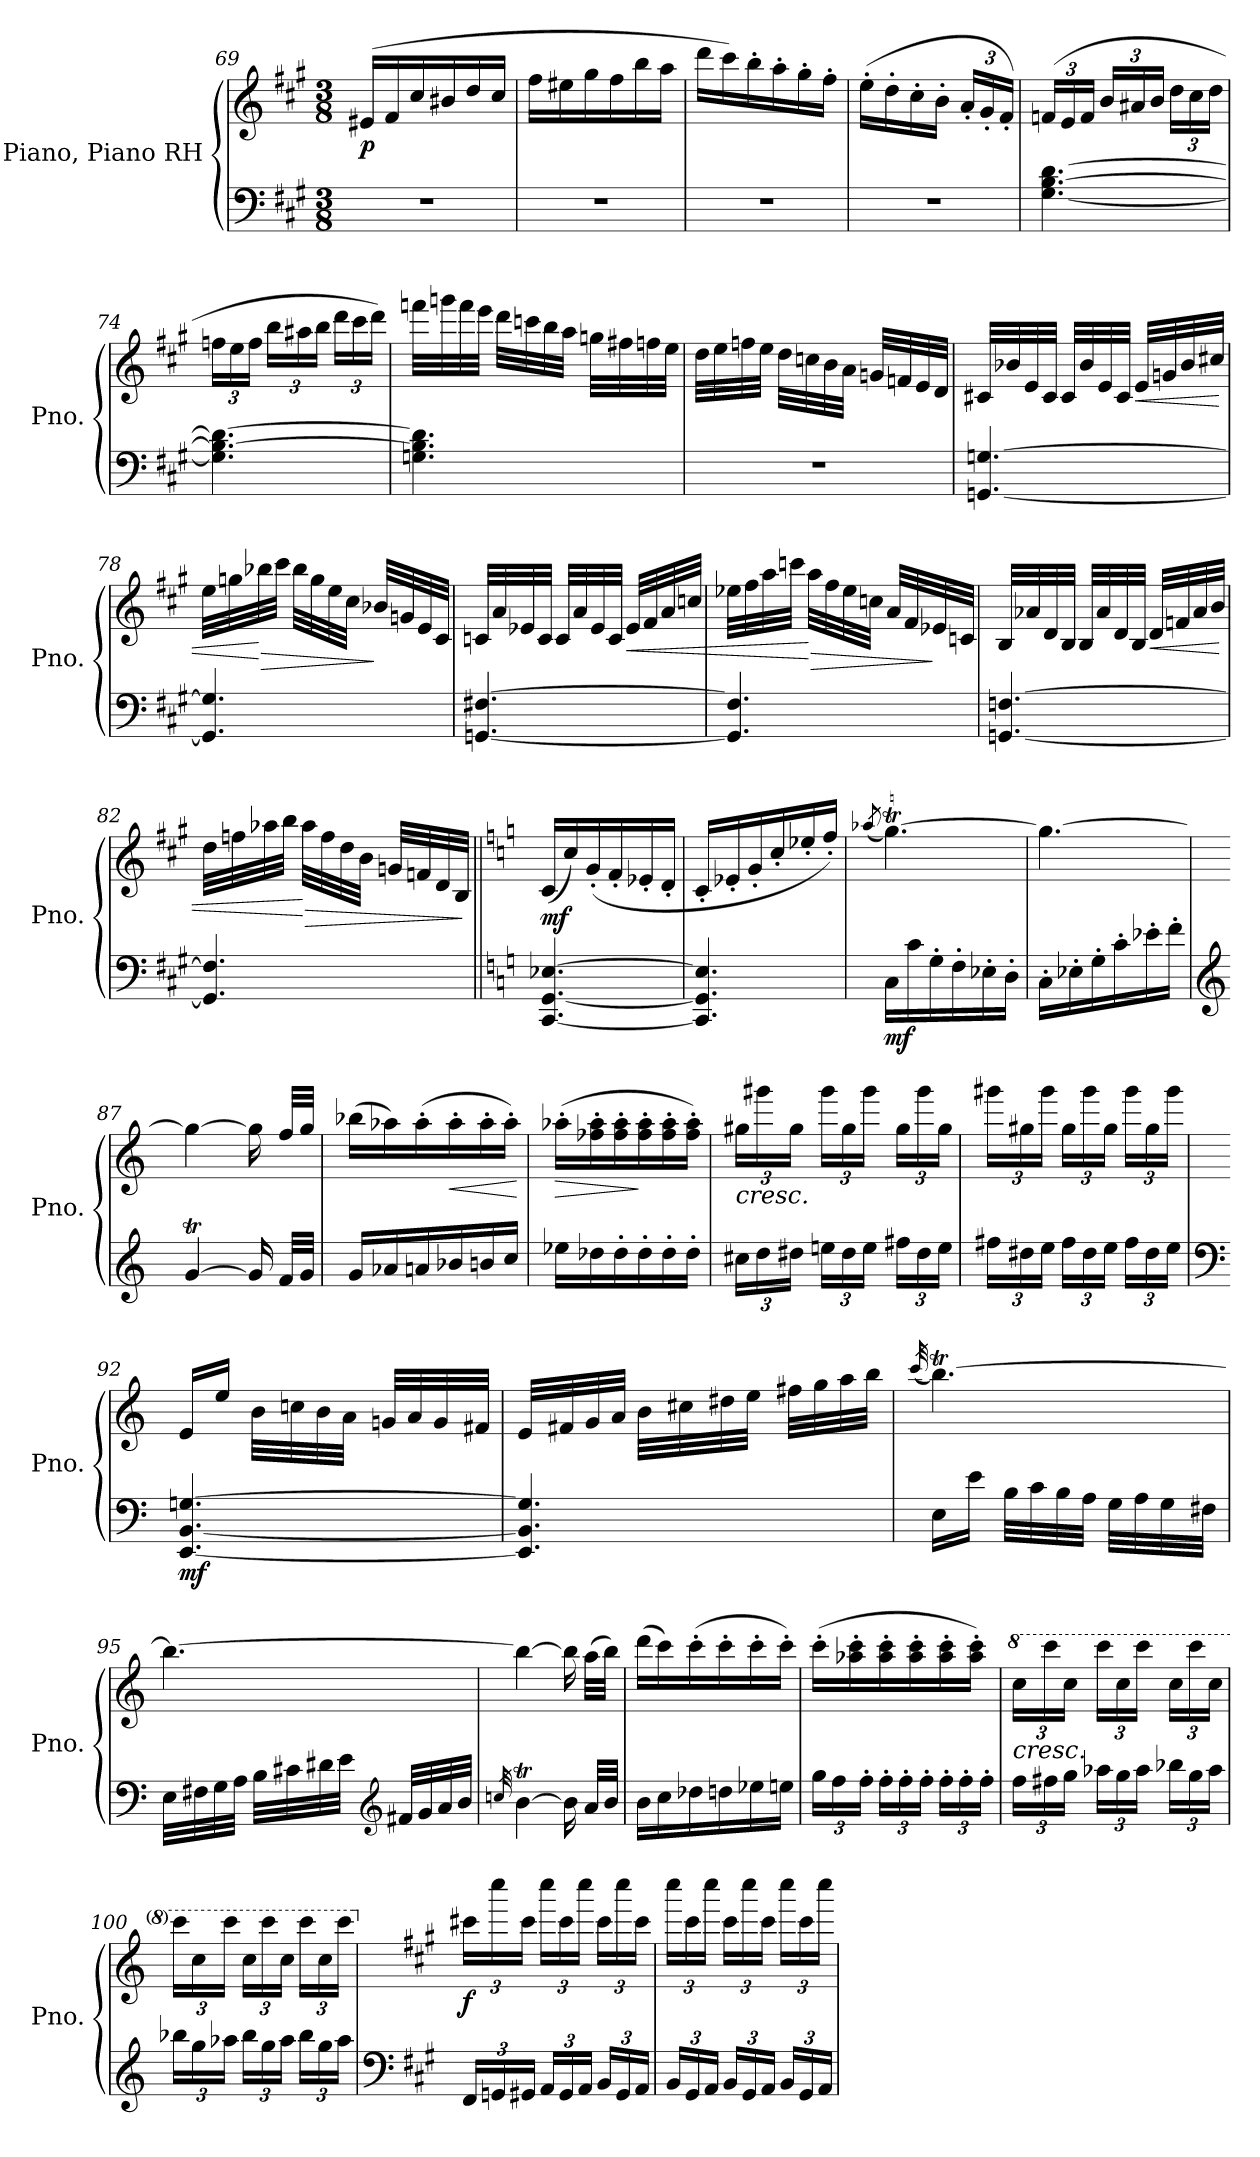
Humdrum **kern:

**kern	**kern	**dynam
*part1	*part1	*part1
*staff2	*staff1	*staff1/2
*I"Piano, Piano RH	*	*
*I'Pno.	*	*
*clefF4	*clefG2	*
*k[f#c#g#]	*k[f#c#g#]	*
*M3/8	*M3/8	*
*MM40	*MM40	*
=69	=69	=69
!	!	!LO:DY:b
4.r	(>16e#X/LL	p
.	16f#/	.
.	16cc#/	.
.	16b#X/	.
.	16dd/	.
.	16cc#/JJ	.
=70	=70	=70
4.r	16ff#\LL	.
.	16ee#X\	.
.	16gg#\	.
.	16ff#\	.
.	16bb\	.
.	16aa\JJ	.
=71	=71	=71
4.r	16ddd\LL	.
.	16ccc#\)	.
.	16bb'\	.
.	16aa'\	.
.	16gg#'\	.
.	16ff#'\JJ	.
=72	=72	=72
4.r	(>16ee'\LL	.
.	16dd'\	.
.	16cc#'\	.
.	16b'\JJ	.
*	*Xbrackettup	*
.	24a'/LL	.
.	24g#'/	.
.	24f#'/JJ)	.
=73	=73	=73
[4.G#\ [4.B\ [4.d\	(>24fn/LL	.
.	24e/	.
.	24f/JJ	.
.	24b/LL	.
.	24a#X/	.
.	24b/JJ	.
.	24dd\LL	.
.	24cc#\	.
.	24dd\JJ	.
!!LO:LB:g=z
=74	=74	=74
4.G#\] 4.B\_ 4.d\_	24ffn\LL	.
.	24ee\	.
.	24ff\JJ	.
.	24bb\LL	.
.	24aa#X\	.
.	24bb\JJ	.
.	24ddd\LL	.
.	24ccc#\	.
.	24ddd\JJ)	.
=75	=75	=75
4.Gn\ 4.B\] 4.d\]	32fffn\LLL	.
.	32gggn\	.
.	32fff\	.
.	32eee\JJJ	.
.	32ddd\LLL	.
.	32cccn\	.
.	32bb\	.
.	32aa\JJJ	.
.	32ggn\LLL	.
.	32ff#X\	.
.	32ffn\	.
.	32ee\JJJ	.
=76	=76	=76
4.r	32dd\LLL	.
.	32ee\	.
.	32ffn\	.
.	32ee\JJJ	.
.	32dd\LLL	.
.	32ccn\	.
.	32b\	.
.	32a\JJJ	.
.	32gn/LLL	.
.	32fn/	.
.	32e/	.
.	32d/JJJ	.
!!LO:PB:g=z
=77	=77	=77
[4.GGn/ [4.Gn/	32c#X/LLL	.
.	32b-X/	.
.	32e/	.
.	32c#/JJJ	.
.	32c#/LLL	.
.	32b-/	.
.	32e/	.
.	32c#/JJJ	.
!	!	!LO:HP:b
.	32e/LLL	<
.	32gn/	.
.	32b-/	.
.	32cc#X/JJJ	.
=78	=78	=78
4.GG/] 4.G/]	32ee\LLL	.
.	32ggn\	.
!	!	!LO:HP:n=1:b
.	32bb-X\	[ >
.	32ccc#\JJJ	.
.	32bb-\LLL	.
.	32gg\	.
.	32ee\	.
.	32cc#\JJJ	.
.	32b-X/LLL	]
.	32gn/	.
.	32e/	.
.	32c#/JJJ	.
=79	=79	=79
[4.GGn/ [4.F#X/	32cn/LLL	.
.	32a/	.
.	32e-X/	.
.	32c/JJJ	.
.	32c/LLL	.
.	32a/	.
.	32e-/	.
.	32c/JJJ	.
!	!	!LO:HP:b
.	32e-/LLL	<
.	32f#/	.
.	32a/	.
.	32ccn/JJJ	.
!!LO:LB:g=z
=80	=80	=80
4.GG/] 4.F#/]	32ee-X\LLL	.
.	32ff#\	.
.	32aa\	.
.	32cccn\JJJ	.
!	!	!LO:HP:n=1:b
.	32aa\LLL	[ >
.	32ff#\	.
.	32ee-\	.
.	32ccn\JJJ	.
.	32a/LLL	.
.	32f#/	.
.	32e-X/	]
.	32cn/JJJ	.
=81	=81	=81
[4.GGn/ [4.Fn/	32B/LLL	.
.	32a-X/	.
.	32d/	.
.	32B/JJJ	.
.	32B/LLL	.
.	32a-/	.
.	32d/	.
.	32B/JJJ	.
!	!	!LO:HP:b
.	32d/LLL	<
.	32fn/	.
.	32a-/	.
.	32b/JJJ	.
=82	=82	=82
4.GG/] 4.F/]	32dd\LLL	.
.	32ffn\	.
.	32aa-X\	.
.	32bb\JJJ	.
!	!	!LO:HP:n=1:b
.	32aa-\LLL	[ >
.	32ff\	.
.	32dd\	.
.	32b\JJJ	.
.	32gn/LLL	.
.	32fn/	.
.	32d/	.
.	32B/JJJ	.
.	.	]
!!LO:LB:g=z
=83||	=83||	=83||
*k[]	*k[]	*
!	!	!LO:DY:b
[4.CC/ [4.GG/ [4.E-X/	(<16c/LL	mf
.	16cc/)	.
.	(>16g'/	.
.	16f'/	.
.	16e-X'/	.
.	16d'/JJ	.
=84	=84	=84
4.CC/] 4.GG/] 4.E-/]	16c'/LL	.
.	16e-X'/	.
.	16g'/	.
.	16cc'/	.
.	16ee-X'/	.
.	16ff'/JJ)	.
=85	=85	=85
.	(<8qaa-X/	.
!	!	!LO:DY:b=2
16C\LL	[4.ggT\)	mf
16c\	.	.
16G'\	.	.
16F'\	.	.
16E-X'\	.	.
16D'\JJ	.	.
=86	=86	=86
16C'\LL	4.gg\_	.
16E-X'\	.	.
16G'\	.	.
16c'\	.	.
16e-X'\	.	.
16f'\JJ	.	.
=87	=87	=87
*clefG2	*	*
*^	*	*
[4gT/	64a-X/yy	4gg\_	.
.	4ryy	.	.
16g/]	.	16gg\]	.
.	16..ryy	.	.
32f/LLL	.	32ff/LLL	.
32g/JJJ	.	32gg/JJJ	.
*v	*v	*	*
=88	=88	=88
16g/LL	(>16bb-X\LL	.
16a-X/	16aa-X\)	.
16an/	(>16aa-'\	.
!	!	!LO:HP:b
16b-X/	16aa-'\	<
16bn/	16aa-'\	.
16cc/JJ	16aa-'\JJ)	.
.	.	[
!!LO:LB:g=z
=89	=89	=89
!	!	!LO:HP:b
16ee-X\LL	(>16aa-X'\LL	>
16dd-X\	16ff-X\' 16aa-\'	.
16dd-'\	16ff-\' 16aa-\'	.
16dd-'\	16ff-\' 16aa-\'	]
16dd-'\	16ff-\' 16aa-\'	.
16dd-'\JJ	16ff-\' 16aa-\'JJ)	.
=90	=90	=90
*Xbrackettup	*	*
!	!LO:TX:b:i:t=cresc.	!
24cc#X\LL	24gg#X\LL	.
24dd\	24ggg#X\	.
24dd#X\JJ	24gg#\JJ	.
24een\LL	24ggg#\LL	.
24dd#\	24gg#\	.
24ee\JJ	24ggg#\JJ	.
24ff#X\LL	24gg#\LL	.
24dd#\	24ggg#\	.
24ee\JJ	24gg#\JJ	.
=91	=91	=91
24ff#X\LL	24ggg#X\LL	.
24dd#X\	24gg#X\	.
24ee\JJ	24ggg#\JJ	.
24ff#\LL	24gg#\LL	.
24dd#\	24ggg#\	.
24ee\JJ	24gg#\JJ	.
24ff#\LL	24ggg#\LL	.
24dd#\	24gg#\	.
24ee\JJ	24ggg#\JJ	.
=92	=92	=92
*clefF4	*	*
!	!	!LO:DY:b=2
[4.EE/ [4.BB/ [4.Gn/	16e/LL	mf
.	16ee/JJ	.
.	32b\LLL	.
.	32ccn\	.
.	32b\	.
.	32a\JJJ	.
.	32gn/LLL	.
.	32a/	.
.	32g/	.
.	32f#X/JJJ	.
!!LO:LB:g=z
=93	=93	=93
4.EE/] 4.BB/] 4.G/]	32e/LLL	.
.	32f#X/	.
.	32g/	.
.	32a/JJJ	.
.	32b\LLL	.
.	32cc#X\	.
.	32dd#X\	.
.	32ee\JJJ	.
.	32ff#X\LLL	.
.	32gg\	.
.	32aa\	.
.	32bb\JJJ	.
=94	=94	=94
.	(<32qccc/	.
16E\LL	[4.bbt\)	.
16e\JJ	.	.
32B\LLL	.	.
32c\	.	.
32B\	.	.
32A\JJJ	.	.
32G\LLL	.	.
32A\	.	.
32G\	.	.
32F#X\JJJ	.	.
=95	=95	=95
32E\LLL	4.bb\_	.
32F#X\	.	.
32G\	.	.
32A\JJJ	.	.
32B\LLL	.	.
32c#X\	.	.
32d#X\	.	.
32e\JJJ	.	.
*clefG2	*	*
32f#X/LLL	.	.
32g/	.	.
32a/	.	.
32b/JJJ	.	.
!!LO:PB:g=z
=96	=96	=96
32qccn/	.	.
[4bt\	4bb\_	.
16b\]	16bb\]	.
32a/LLL	(>32aa\LLL	.
32b/JJJ	32bb\JJJ)	.
=97	=97	=97
16b\LL	(>16ddd\LL	.
16cc\	16ccc\)	.
16dd-X\	(>16ccc'\	.
16ddn\	16ccc'\	.
16ee-X\	16ccc'\	.
16een\JJ	16ccc'\JJ)	.
=98	=98	=98
24gg\LL	(>16ccc'\LL	.
24ff\	.	.
.	16aa-X\' 16ccc\'	.
24ff'\JJ	.	.
24ff'\LL	16aa-\' 16ccc\'	.
24ff'\	.	.
.	16aa-\' 16ccc\'	.
24ff'\JJ	.	.
24ff'\LL	16aa-\' 16ccc\'	.
24ff'\	.	.
.	16aa-\' 16ccc\'JJ)	.
24ff'\JJ	.	.
=99	=99	=99
*	*8va	*
!	!LO:TX:b:i:t=cresc.	!
24ff\LL	24ccc\LL	.
24ff#X\	24cccc\	.
24gg\JJ	24ccc\JJ	.
24aa-X\LL	24cccc\LL	.
24gg\	24ccc\	.
24aa-\JJ	24cccc\JJ	.
24bb-X\LL	24ccc\LL	.
24gg\	24cccc\	.
24aa-\JJ	24ccc\JJ	.
!!LO:LB:g=z
=100	=100	=100
24bb-X\LL	24cccc\LL	.
24gg\	24ccc\	.
24aa-X\JJ	24cccc\JJ	.
24bb-\LL	24ccc\LL	.
24gg\	24cccc\	.
24aa-\JJ	24ccc\JJ	.
24bb-\LL	24cccc\LL	.
24gg\	24ccc\	.
24aa-\JJ	24cccc\JJ	.
=101	=101	=101
*clefF4	*	*
*k[f#c#g#]	*k[f#c#g#]	*
*	*X8va	*
!	!	!LO:DY:b
24FF#/LL	24ccc#X\LL	f
24GGn/	24cccc#\	.
24GG#X/JJ	24ccc#\JJ	.
24AA/LL	24cccc#\LL	.
24GG#/	24ccc#\	.
24AA/JJ	24cccc#\JJ	.
24BB/LL	24ccc#\LL	.
24GG#/	24cccc#\	.
24AA/JJ	24ccc#\JJ	.
=102	=102	=102
24BB/LL	24cccc#\LL	.
24GG#/	24ccc#\	.
24AA/JJ	24cccc#\JJ	.
24BB/LL	24ccc#\LL	.
24GG#/	24cccc#\	.
24AA/JJ	24ccc#\JJ	.
24BB/LL	24cccc#\LL	.
24GG#/	24ccc#\	.
24AA/JJ	24cccc#\JJ	.
=	=	=
*-	*-	*-
